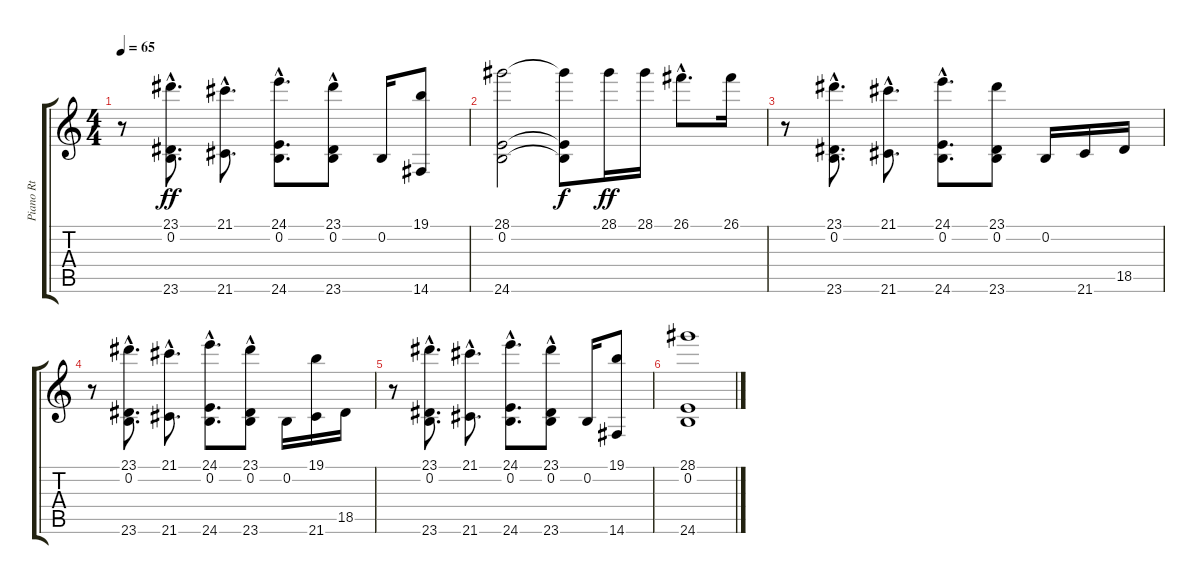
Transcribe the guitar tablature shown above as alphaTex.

\track ("Piano Rt" "Piano Rt") {instrument brightacousticpiano}
\staff {score tabs}
\tuning (E4 B3 G3 D3 A2 E2) {hide}
\ts (4 4)
\tempo 65
\clef g2
\ks c
r.8{dy ff} (23.1{hac} 0.2{hac} 23.6{hac}).8{d} (21.1{hac} 21.6{hac}).8{d} (24.1{hac} 0.2{hac} 24.6{hac}).8{d} (23.1{hac} 0.2 23.6).8 0.2.16 (19.1 14.6).8 |
(28.1 0.2 24.6).2 (28.1{t} 0.2{t} 24.6{t}).8{dy f} 28.1.16{dy ff} 28.1.16 26.1{hac}.8{d} 26.1.16 |
r.8 (23.1{hac} 0.2{hac} 23.6{hac}).8{d} (21.1{hac} 21.6{hac}).8{d} (24.1{hac} 0.2{hac} 24.6{hac}).8{d} (23.1 0.2 23.6).8 0.2.16 21.6.16 18.5.16 |
r.8 (23.1{hac} 0.2{hac} 23.6{hac}).8{d} (21.1{hac} 21.6{hac}).8{d} (24.1{hac} 0.2{hac} 24.6{hac}).8{d} (23.1{hac} 0.2 23.6).8 0.2.16 (19.1 21.6).16 18.5.16 |
r.8 (23.1{hac} 0.2{hac} 23.6{hac}).8{d} (21.1{hac} 21.6{hac}).8{d} (24.1{hac} 0.2{hac} 24.6{hac}).8{d} (23.1{hac} 0.2 23.6).8 0.2.16 (19.1 14.6).8 |
(28.1 0.2 24.6).1
